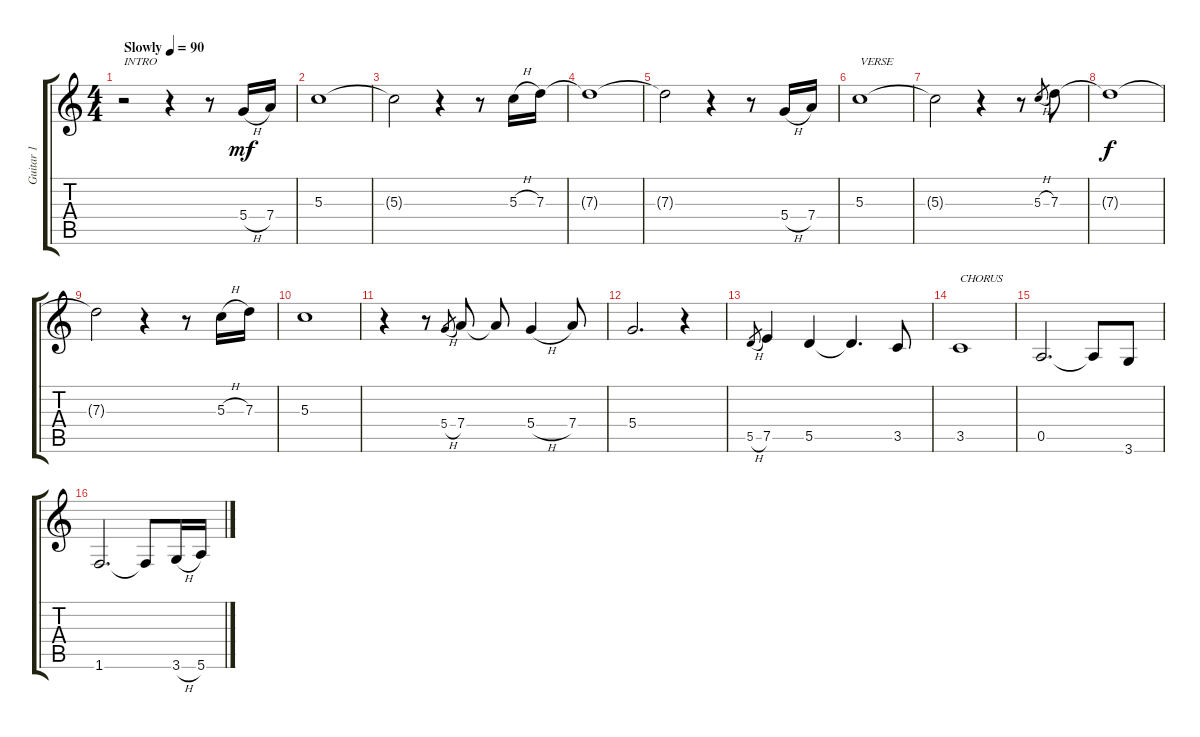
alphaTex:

\track ("Guitar 1" "Guitar 1") {instrument distortionguitar}
\staff {score tabs}
\tuning (E4 B3 G3 D3 A2 E2) {hide}
\ts (4 4)
\tempo (90 "Slowly")
\clef g2
\ks c
r.2{txt "INTRO" dy mf instrument distortionguitar} r.4 r.8 5.4{h}.16 7.4.16 |
5.3.1 |
5.3{t}.2 r.4 r.8 5.3{h}.16 7.3.16 |
7.3{t}.1 |
7.3{t}.2 r.4 r.8 5.4{h}.16 7.4.16 |
5.3.1{txt "VERSE"} |
5.3{t}.2 r.4 r.8 5.3{h}.8{gr} 7.3.8 |
7.3{t}.1{dy f} |
7.3{t}.2 r.4 r.8 5.3{h}.16 7.3.16 |
5.3.1 |
r.4 r.8 5.4{h}.8{gr} 7.4.8 7.4{t}.8 5.4{h}.4 7.4.8 |
5.4.2{d} r.4 |
5.5{h}.8{gr} 7.5.4 5.5.4 5.5{t}.4{d} 3.5.8 |
3.5.1{txt "CHORUS"} |
0.5.2{d} 0.5{t}.8 3.6.8 |
1.6.2{d} 1.6{t}.8 3.6{h}.16 5.6.16
